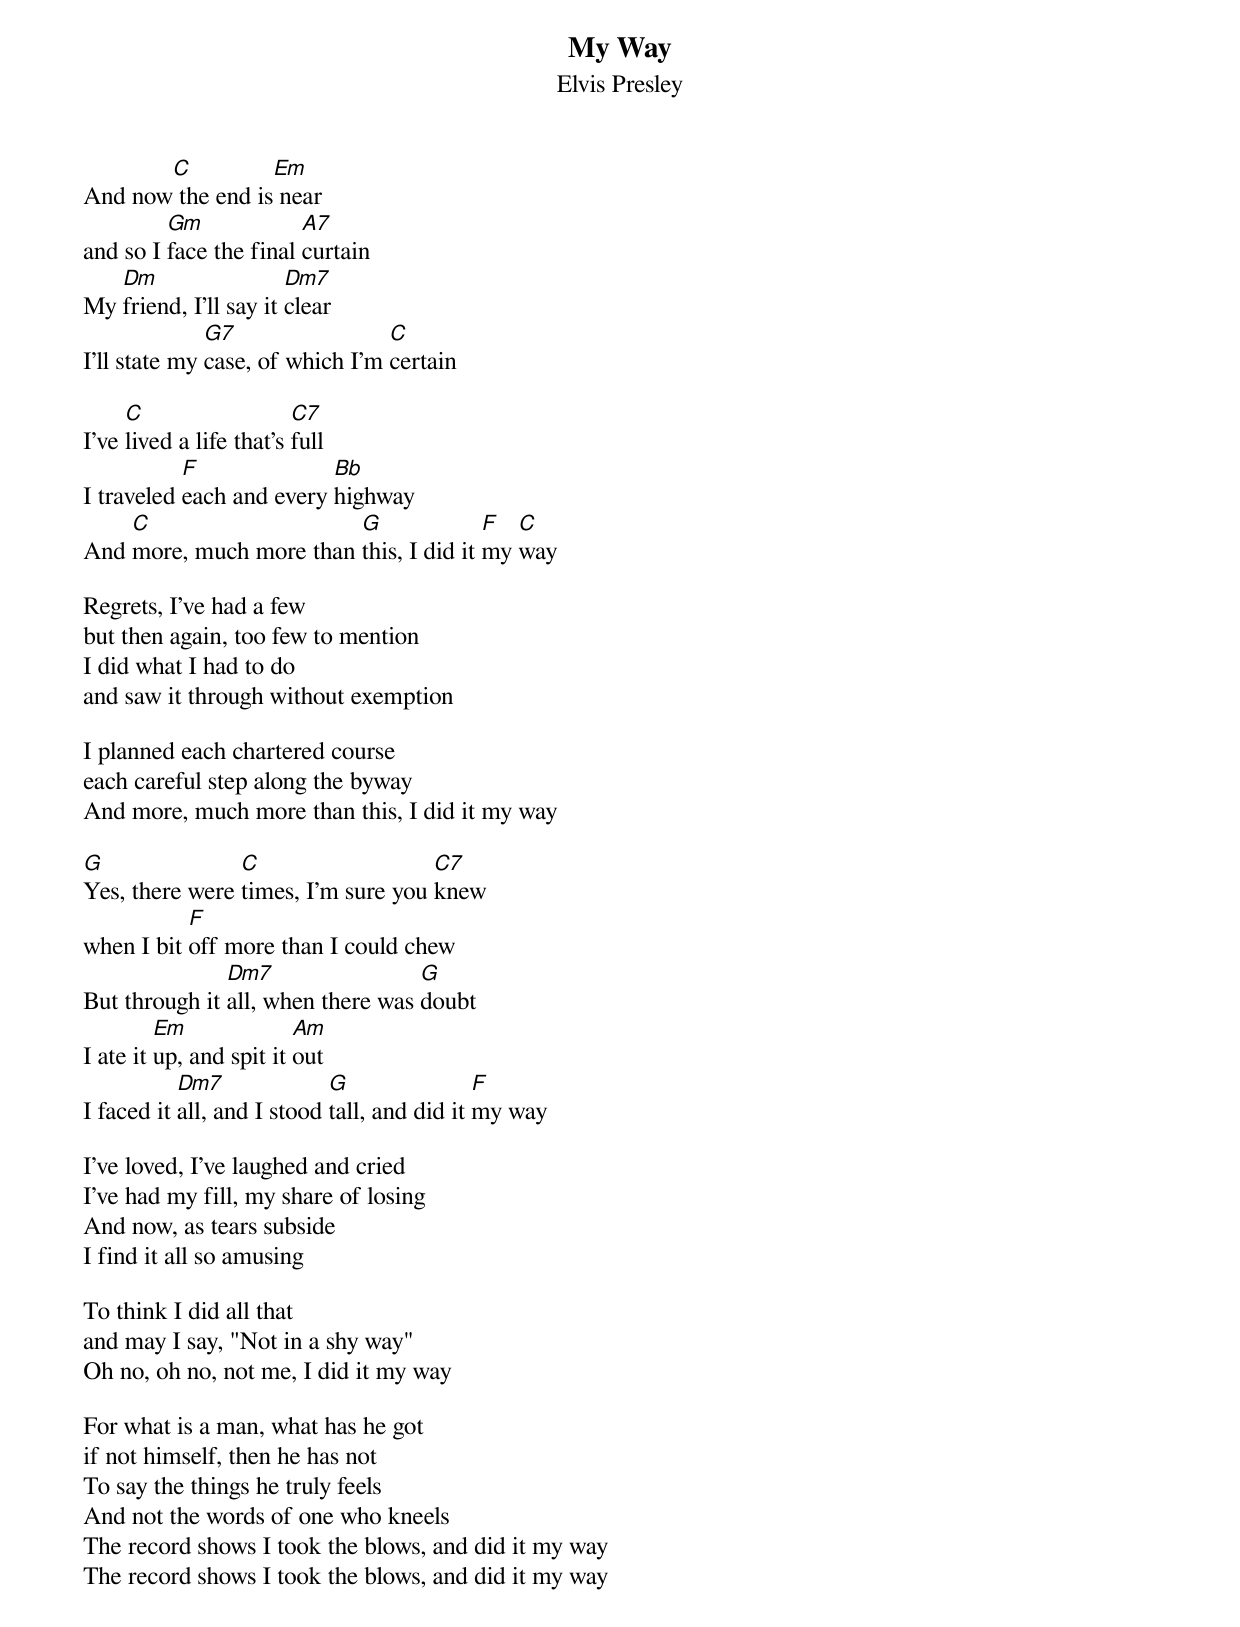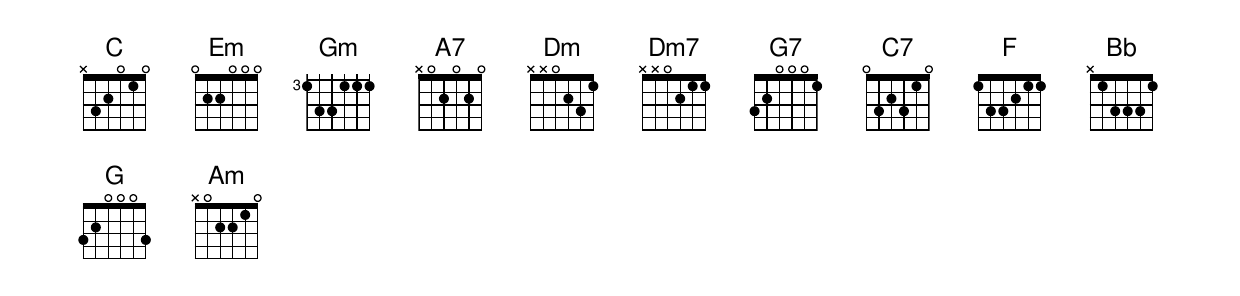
{title:My Way}
{subtitle:Elvis Presley}
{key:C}
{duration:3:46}
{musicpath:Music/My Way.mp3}

And now[C] the end is[Em] near
and so I [Gm]face the final [A7]curtain
My [Dm]friend, I'll say it [Dm7]clear
I'll state my [G7]case, of which I'm [C]certain

I've [C]lived a life that's [C7]full
I traveled [F]each and every [Bb]highway
And [C]more, much more than [G]this, I did it [F]my [C]way

Regrets, I've had a few
but then again, too few to mention
I did what I had to do
and saw it through without exemption

I planned each chartered course
each careful step along the byway
And more, much more than this, I did it my way

[G]Yes, there were [C]times, I'm sure you [C7]knew
when I bit [F]off more than I could chew
But through it [Dm7]all, when there was [G]doubt
I ate it [Em]up, and spit it [Am]out
I faced it [Dm7]all, and I stood [G]tall, and did it [F]my way

I've loved, I've laughed and cried
I've had my fill, my share of losing
And now, as tears subside
I find it all so amusing

To think I did all that
and may I say, "Not in a shy way"
Oh no, oh no, not me, I did it my way

For what is a man, what has he got
if not himself, then he has not
To say the things he truly feels
And not the words of one who kneels
The record shows I took the blows, and did it my way
The record shows I took the blows, and did it my way
